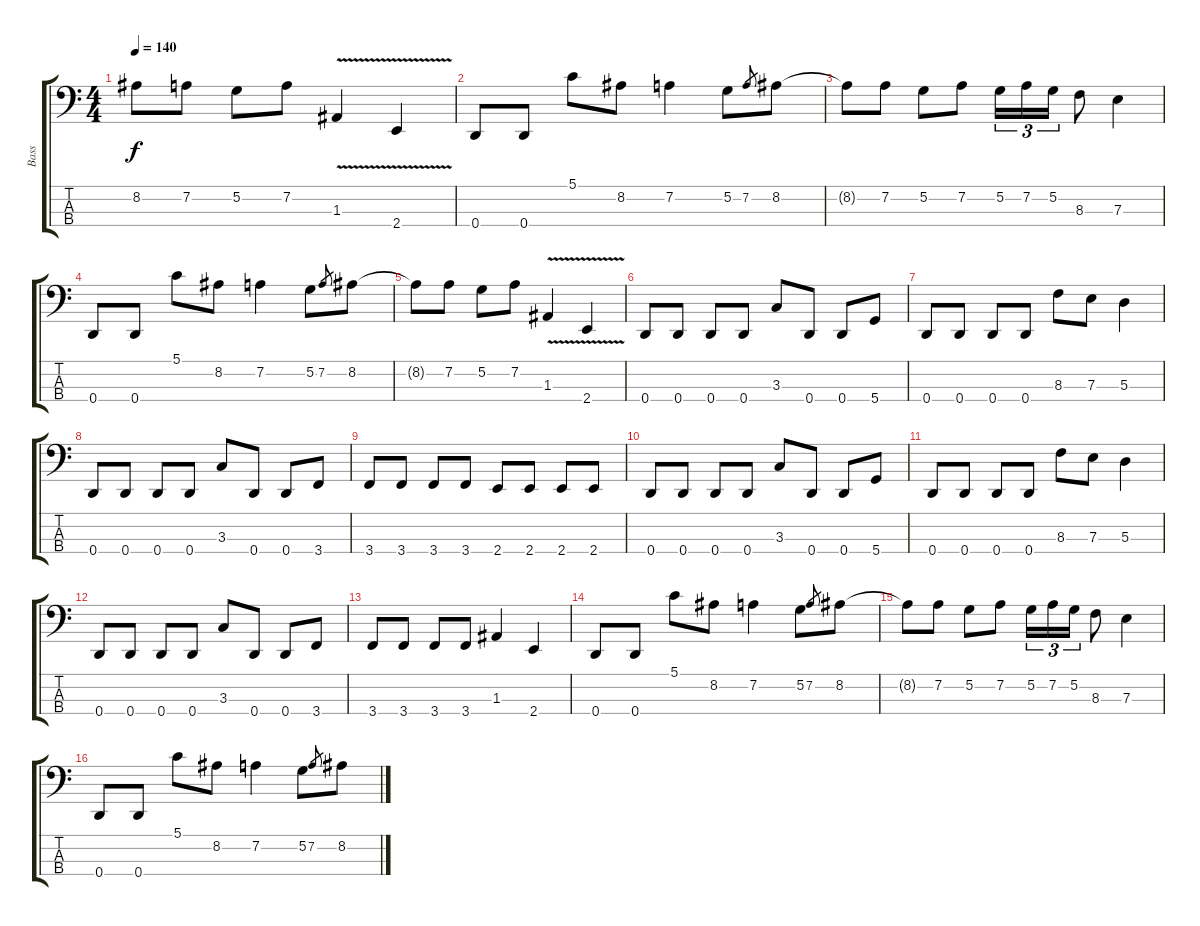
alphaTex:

\track ("Bass" "Bass") {instrument electricbassfinger}
\staff {score tabs}
\tuning (G2 D2 A1 D1) {hide}
\ts (4 4)
\tempo 140
\clef f4
\ks c
8.2{t}.8{dy f} 7.2.8 5.2.8 7.2.8 1.3{v}.4 2.4{v}.4 |
0.4.8 0.4.8 5.1.8 8.2.8 7.2.4 5.2.8 7.2.8{gr} 8.2.8 |
8.2{t}.8 7.2.8 5.2.8 7.2.8 5.2.16{tu (3 2)} 7.2.16{tu (3 2)} 5.2.16{tu (3 2)} 8.3.8 7.3.4 |
0.4.8 0.4.8 5.1.8 8.2.8 7.2.4 5.2.8 7.2.8{gr} 8.2.8 |
8.2{t}.8 7.2.8 5.2.8 7.2.8 1.3{v}.4 2.4{v}.4 |
0.4.8 0.4.8 0.4.8 0.4.8 3.3.8 0.4.8 0.4.8 5.4.8 |
0.4.8 0.4.8 0.4.8 0.4.8 8.3.8 7.3.8 5.3.4 |
0.4.8 0.4.8 0.4.8 0.4.8 3.3.8 0.4.8 0.4.8 3.4.8 |
3.4.8 3.4.8 3.4.8 3.4.8 2.4.8 2.4.8 2.4.8 2.4.8 |
0.4.8 0.4.8 0.4.8 0.4.8 3.3.8 0.4.8 0.4.8 5.4.8 |
0.4.8 0.4.8 0.4.8 0.4.8 8.3.8 7.3.8 5.3.4 |
0.4.8 0.4.8 0.4.8 0.4.8 3.3.8 0.4.8 0.4.8 3.4.8 |
3.4.8 3.4.8 3.4.8 3.4.8 1.3.4 2.4.4 |
0.4.8 0.4.8 5.1.8 8.2.8 7.2.4 5.2.8 7.2.8{gr} 8.2.8 |
8.2{t}.8 7.2.8 5.2.8 7.2.8 5.2.16{tu (3 2)} 7.2.16{tu (3 2)} 5.2.16{tu (3 2)} 8.3.8 7.3.4 |
0.4.8 0.4.8 5.1.8 8.2.8 7.2.4 5.2.8 7.2.8{gr} 8.2.8
